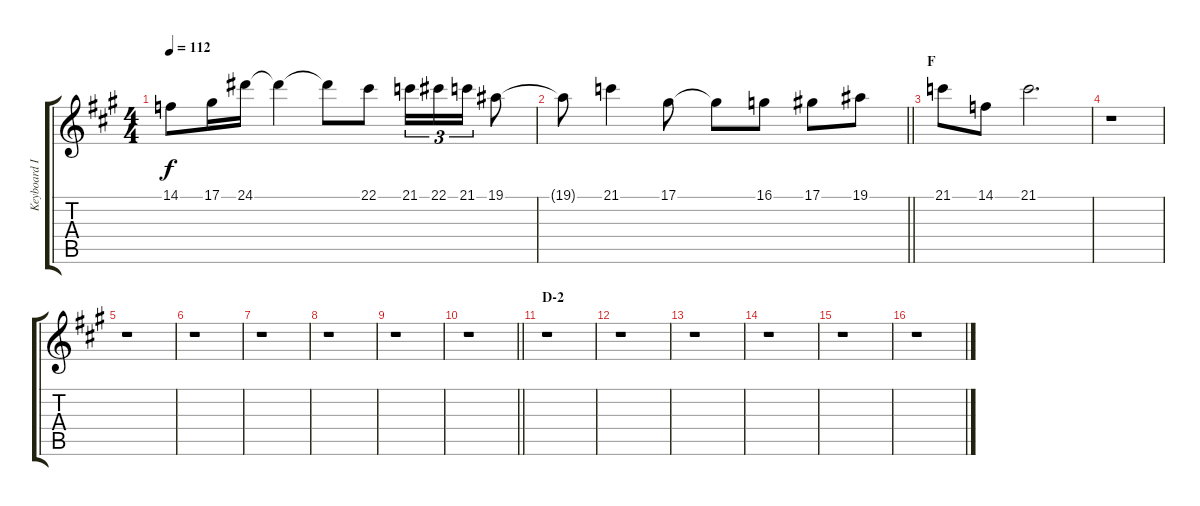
\track ("Keyboard II" "Keyboard I") {instrument pad1newage}
\staff {score tabs}
\tuning (Eb4 Bb3 Gb3 Db3 Ab2 Eb2) {hide}
\ts (4 4)
\tempo 112
\clef g2
\ks a
14.1.8{dy f} 17.1.16 24.1.16 24.1{t}.4 24.1{t}.8 22.1.8 21.1.16{tu (3 2)} 22.1.16{tu (3 2)} 21.1.16{tu (3 2)} 19.1.8 |
\barLineRight lightlight
19.1{t}.8 21.1.4 17.1.8 17.1{t}.8 16.1.8 17.1.8 19.1.8 |
\section ("" "F")
21.1.8 14.1.8 21.1.2{d} |
r.1 |
r.1 |
r.1 |
r.1 |
r.1 |
r.1 |
\barLineRight lightlight
r.1 |
\section ("" "D-2")
r.1 |
r.1 |
r.1 |
r.1 |
r.1 |
r.1
